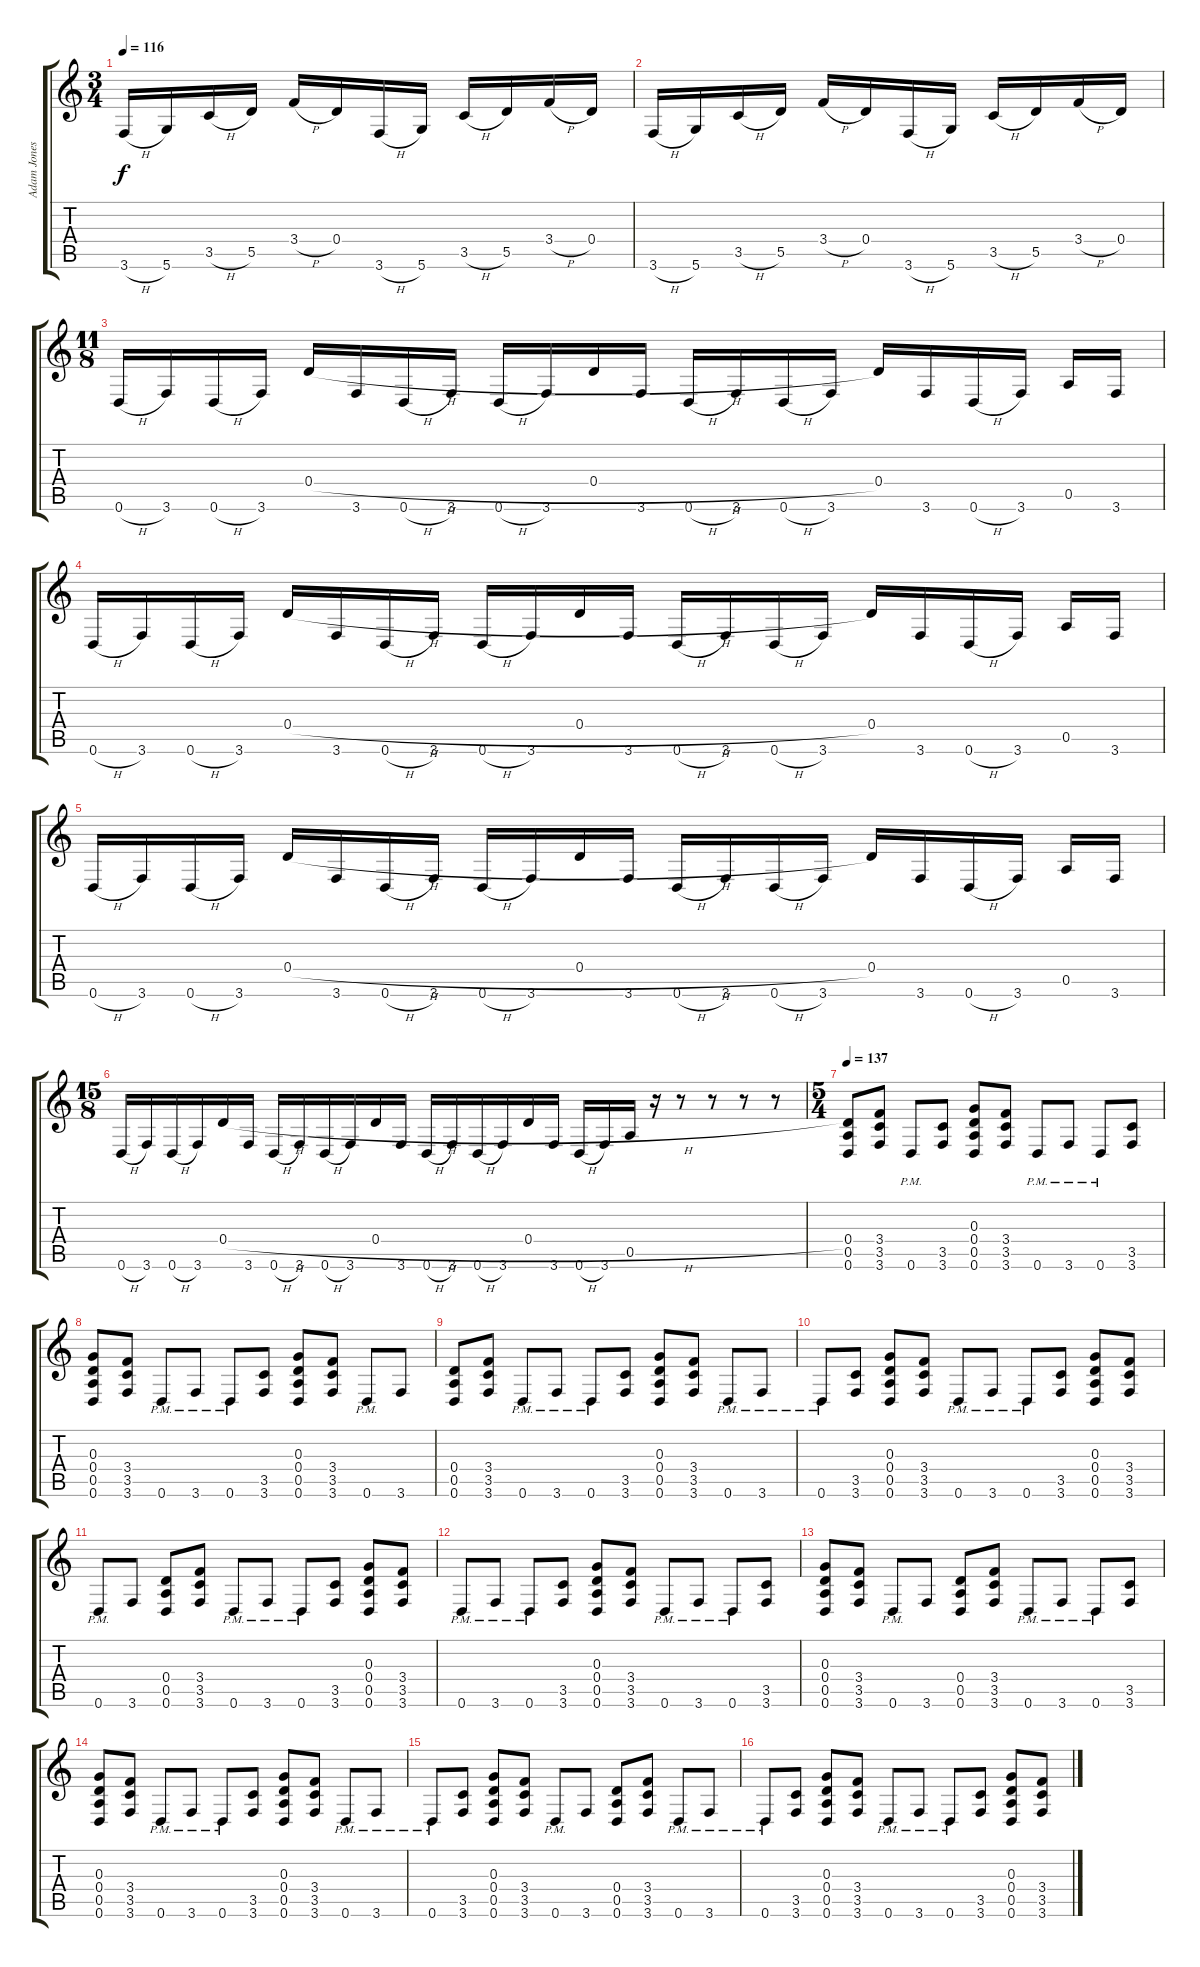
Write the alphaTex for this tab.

\track ("Adam Jones (guitar)" "Adam Jones") {instrument distortionguitar}
\staff {score tabs}
\tuning (E4 B3 G3 D3 A2 D2) {hide}
\ts (3 4)
\tempo 116
\clef g2
\ks c
3.6{h}.16{dy f} 5.6.16 3.5{h}.16 5.5.16 3.4{h}.16 0.4.16 3.6{h}.16 5.6.16 3.5{h}.16 5.5.16 3.4{h}.16 0.4.16 |
3.6{h}.16 5.6.16 3.5{h}.16 5.5.16 3.4{h}.16 0.4.16 3.6{h}.16 5.6.16 3.5{h}.16 5.5.16 3.4{h}.16 0.4.16 |
\ts (11 8)
0.6{h}.16 3.6.16 0.6{h}.16 3.6.16 0.4{h}.16 3.6.16 0.6{h}.16 3.6.16 0.6{h}.16 3.6.16 0.4{h}.16 3.6.16 0.6{h}.16 3.6.16 0.6{h}.16 3.6.16 0.4.16 3.6.16 0.6{h}.16 3.6.16 0.5.16 3.6.16 |
0.6{h}.16 3.6.16 0.6{h}.16 3.6.16 0.4{h}.16 3.6.16 0.6{h}.16 3.6.16 0.6{h}.16 3.6.16 0.4{h}.16 3.6.16 0.6{h}.16 3.6.16 0.6{h}.16 3.6.16 0.4.16 3.6.16 0.6{h}.16 3.6.16 0.5.16 3.6.16 |
0.6{h}.16 3.6.16 0.6{h}.16 3.6.16 0.4{h}.16 3.6.16 0.6{h}.16 3.6.16 0.6{h}.16 3.6.16 0.4{h}.16 3.6.16 0.6{h}.16 3.6.16 0.6{h}.16 3.6.16 0.4.16 3.6.16 0.6{h}.16 3.6.16 0.5.16 3.6.16 |
\ts (15 8)
0.6{h}.16 3.6.16 0.6{h}.16 3.6.16 0.4{h}.16 3.6.16 0.6{h}.16 3.6.16 0.6{h}.16 3.6.16 0.4{h}.16 3.6.16 0.6{h}.16 3.6.16 0.6{h}.16 3.6.16 0.4{h}.16 3.6.16 0.6{h}.16 3.6.16 0.5.16 r.16 r.8 r.8 r.8 r.8 |
\ts (5 4)
\tempo 137
(0.4 0.5 0.6).8 (3.4 3.5 3.6).8 0.6{pm}.8 (3.5 3.6).8 (0.3 0.4 0.5 0.6).8 (3.4 3.5 3.6).8 0.6{pm}.8 3.6{pm}.8 0.6{pm}.8 (3.5 3.6).8 |
(0.3 0.4 0.5 0.6).8 (3.4 3.5 3.6).8 0.6{pm}.8 3.6{pm}.8 0.6{pm}.8 (3.5 3.6).8 (0.3 0.4 0.5 0.6).8 (3.4 3.5 3.6).8 0.6{pm}.8 3.6.8 |
(0.4 0.5 0.6).8 (3.4 3.5 3.6).8 0.6{pm}.8 3.6{pm}.8 0.6{pm}.8 (3.5 3.6).8 (0.3 0.4 0.5 0.6).8 (3.4 3.5 3.6).8 0.6{pm}.8 3.6{pm}.8 |
0.6{pm}.8 (3.5 3.6).8 (0.3 0.4 0.5 0.6).8 (3.4 3.5 3.6).8 0.6{pm}.8 3.6{pm}.8 0.6{pm}.8 (3.5 3.6).8 (0.3 0.4 0.5 0.6).8 (3.4 3.5 3.6).8 |
0.6{pm}.8 3.6.8 (0.4 0.5 0.6).8 (3.4 3.5 3.6).8 0.6{pm}.8 3.6{pm}.8 0.6{pm}.8 (3.5 3.6).8 (0.3 0.4 0.5 0.6).8 (3.4 3.5 3.6).8 |
0.6{pm}.8 3.6{pm}.8 0.6{pm}.8 (3.5 3.6).8 (0.3 0.4 0.5 0.6).8 (3.4 3.5 3.6).8 0.6{pm}.8 3.6{pm}.8 0.6{pm}.8 (3.5 3.6).8 |
(0.3 0.4 0.5 0.6).8 (3.4 3.5 3.6).8 0.6{pm}.8 3.6.8 (0.4 0.5 0.6).8 (3.4 3.5 3.6).8 0.6{pm}.8 3.6{pm}.8 0.6{pm}.8 (3.5 3.6).8 |
(0.3 0.4 0.5 0.6).8 (3.4 3.5 3.6).8 0.6{pm}.8 3.6{pm}.8 0.6{pm}.8 (3.5 3.6).8 (0.3 0.4 0.5 0.6).8 (3.4 3.5 3.6).8 0.6{pm}.8 3.6{pm}.8 |
0.6{pm}.8 (3.5 3.6).8 (0.3 0.4 0.5 0.6).8 (3.4 3.5 3.6).8 0.6{pm}.8 3.6.8 (0.4 0.5 0.6).8 (3.4 3.5 3.6).8 0.6{pm}.8 3.6{pm}.8 |
0.6{pm}.8 (3.5 3.6).8 (0.3 0.4 0.5 0.6).8 (3.4 3.5 3.6).8 0.6{pm}.8 3.6{pm}.8 0.6{pm}.8 (3.5 3.6).8 (0.3 0.4 0.5 0.6).8 (3.4 3.5 3.6).8
